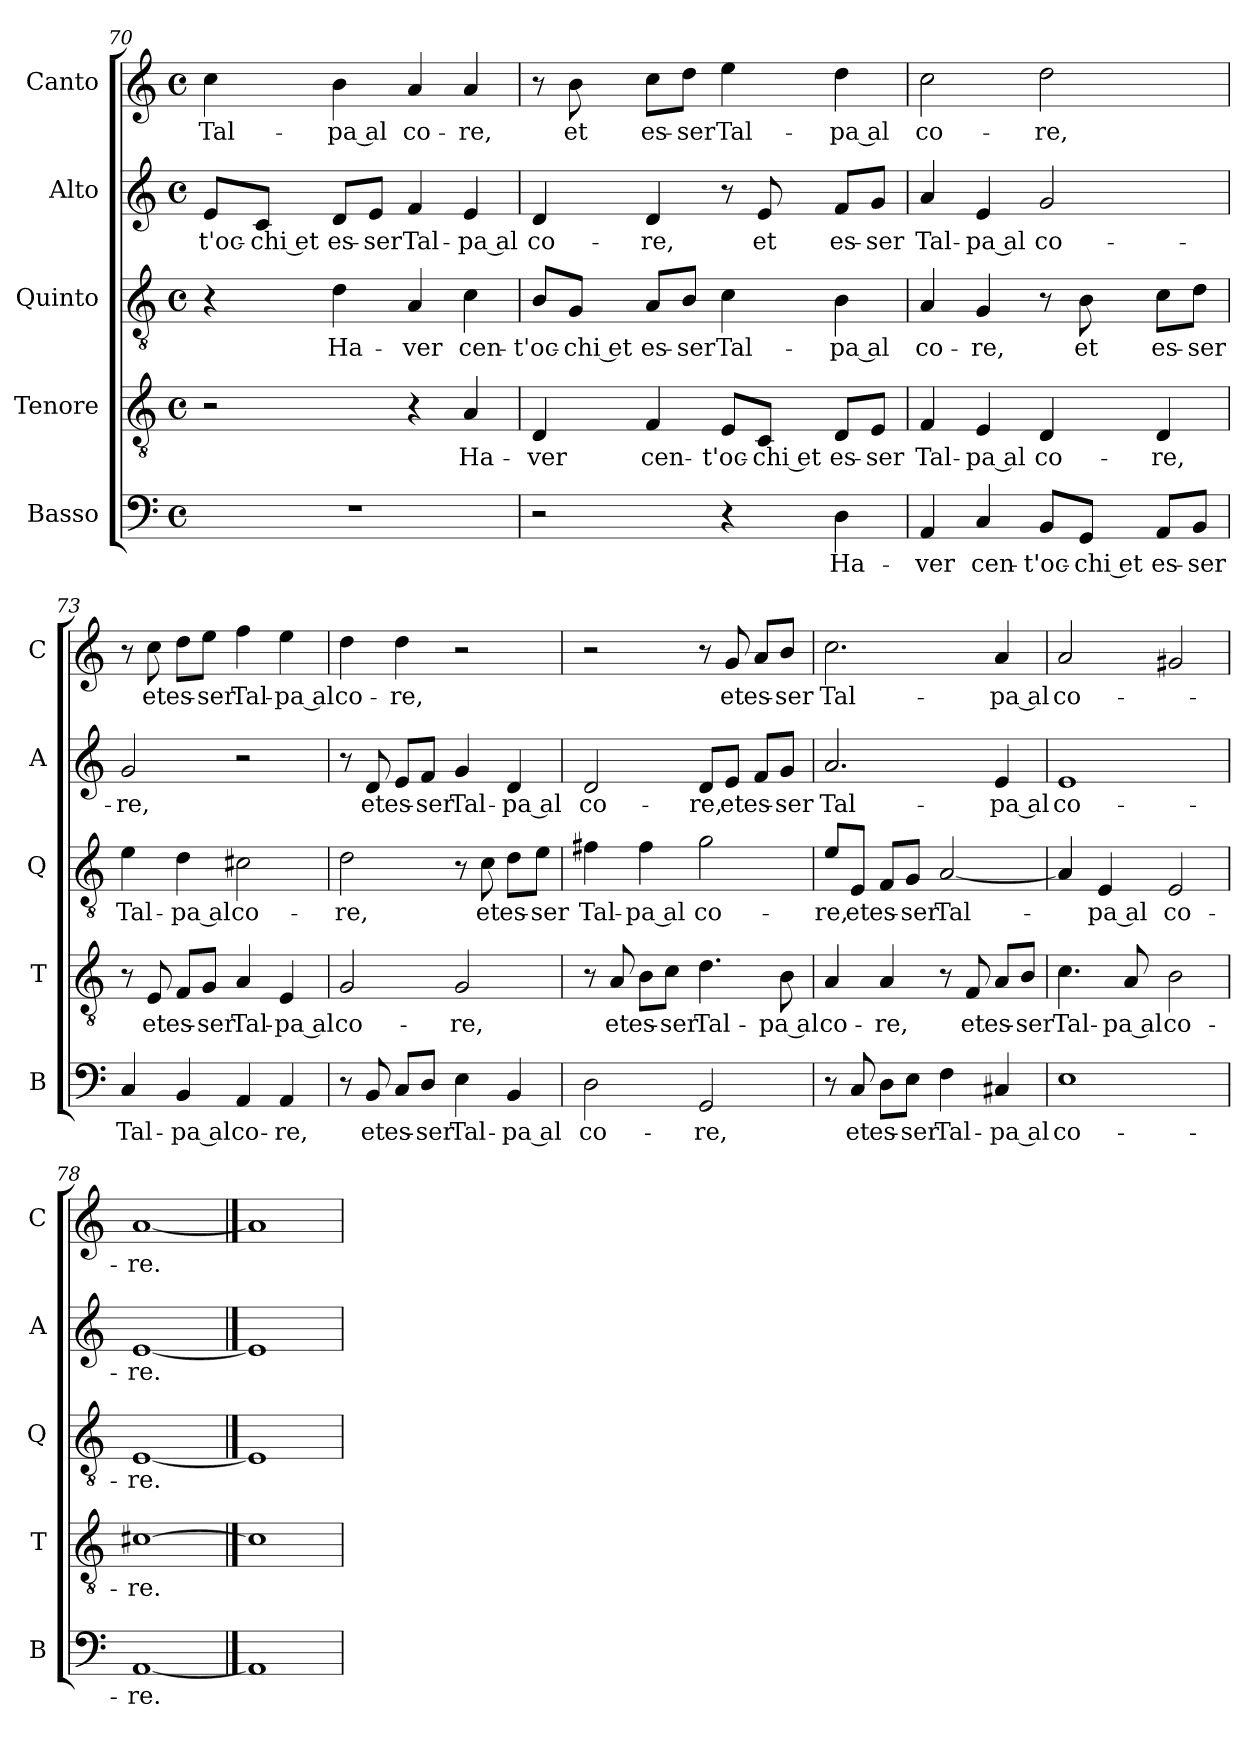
**kern	**text	**kern	**text	**kern	**text	**kern	**text	**kern	**text
*part5	*part5	*part4	*part4	*part3	*part3	*part2	*part2	*part1	*part1
*staff5	*staff5	*staff4	*staff4	*staff3	*staff3	*staff2	*staff2	*staff1	*staff1
*I"Basso	*	*I"Tenore	*	*I"Quinto	*	*I"Alto	*	*I"Canto	*
*I'B	*	*I'T	*	*I'Q	*	*I'A	*	*I'C	*
!!LO:PB:g=z
*clefF4	*	*clefGv2	*	*clefGv2	*	*clefG2	*	*clefG2	*
*k[]	*	*k[]	*	*k[]	*	*k[]	*	*k[]	*
*C:	*	*C:	*	*C:	*	*C:	*	*C:	*
*M4/4	*	*M4/4	*	*M4/4	*	*M4/4	*	*M4/4	*
*met(c)	*	*met(c)	*	*met(c)	*	*met(c)	*	*met(c)	*
=70	=70	=70	=70	=70	=70	=70	=70	=70	=70
!	!	!	!	!	!	!	!LO:LY:b	!	!LO:LY:b
1r	.	2r	.	4r	.	8e/L	-t'oc-	4cc\	Tal-
!	!	!	!	!	!	!	!LO:LY:b	!	!
.	.	.	.	.	.	8c/J	-chi et	.	.
!	!	!	!	!	!LO:LY:b	!	!LO:LY:b	!	!LO:LY:b
.	.	.	.	4d\	Ha-	8d/L	es-	4b\	-pa al
!	!	!	!	!	!	!	!LO:LY:b	!	!
.	.	.	.	.	.	8e/J	-ser	.	.
!	!	!	!	!	!LO:LY:b	!	!LO:LY:b	!	!LO:LY:b
.	.	4r	.	4A/	-ver	4f/	Tal-	4a/	co-
!	!	!	!LO:LY:b	!	!LO:LY:b	!	!LO:LY:b	!	!LO:LY:b
.	.	4A/	Ha-	4c\	cen-	4e/	-pa al	4a/	-re,
=71	=71	=71	=71	=71	=71	=71	=71	=71	=71
!	!	!	!LO:LY:b	!	!LO:LY:b	!	!LO:LY:b	!	!
2r	.	4D/	-ver	8B/L	-t'oc-	4d/	co-	8r	.
!	!	!	!	!	!LO:LY:b	!	!	!	!LO:LY:b
.	.	.	.	8G/J	-chi et	.	.	8b\	et
!	!	!	!LO:LY:b	!	!LO:LY:b	!	!LO:LY:b	!	!LO:LY:b
.	.	4F/	cen-	8A/L	es-	4d/	-re,	8cc\L	es-
!	!	!	!	!	!LO:LY:b	!	!	!	!LO:LY:b
.	.	.	.	8B/J	-ser	.	.	8dd\J	-ser
!	!	!	!LO:LY:b	!	!LO:LY:b	!	!	!	!LO:LY:b
4r	.	8E/L	-t'oc-	4c\	Tal-	8r	.	4ee\	Tal-
!	!	!	!LO:LY:b	!	!	!	!LO:LY:b	!	!
.	.	8C/J	-chi et	.	.	8e/	et	.	.
!	!LO:LY:b	!	!LO:LY:b	!	!LO:LY:b	!	!LO:LY:b	!	!LO:LY:b
4D\	Ha-	8D/L	es-	4B\	-pa al	8f/L	es-	4dd\	-pa al
!	!	!	!LO:LY:b	!	!	!	!LO:LY:b	!	!
.	.	8E/J	-ser	.	.	8g/J	-ser	.	.
=72	=72	=72	=72	=72	=72	=72	=72	=72	=72
!	!LO:LY:b	!	!LO:LY:b	!	!LO:LY:b	!	!LO:LY:b	!	!LO:LY:b
4AA/	-ver	4F/	Tal-	4A/	co-	4a/	Tal-	2cc\	co-
!	!LO:LY:b	!	!LO:LY:b	!	!LO:LY:b	!	!LO:LY:b	!	!
4C/	cen-	4E/	-pa al	4G/	-re,	4e/	-pa al	.	.
!	!LO:LY:b	!	!LO:LY:b	!	!	!	!LO:LY:b	!	!LO:LY:b
8BB/L	-t'oc-	4D/	co-	8r	.	2g/	co-	2dd\	-re,
!	!LO:LY:b	!	!	!	!LO:LY:b	!	!	!	!
8GG/J	-chi et	.	.	8B\	et	.	.	.	.
!	!LO:LY:b	!	!LO:LY:b	!	!LO:LY:b	!	!	!	!
8AA/L	es-	4D/	-re,	8c\L	es-	.	.	.	.
!	!LO:LY:b	!	!	!	!LO:LY:b	!	!	!	!
8BB/J	-ser	.	.	8d\J	-ser	.	.	.	.
=73	=73	=73	=73	=73	=73	=73	=73	=73	=73
!	!LO:LY:b	!	!	!	!LO:LY:b	!	!LO:LY:b	!	!
4C/	Tal-	8r	.	4e\	Tal-	2g/	-re,	8r	.
!	!	!	!LO:LY:b	!	!	!	!	!	!LO:LY:b
.	.	8E/	et	.	.	.	.	8cc\	et
!	!LO:LY:b	!	!LO:LY:b	!	!LO:LY:b	!	!	!	!LO:LY:b
4BB/	-pa al	8F/L	es-	4d\	-pa al	.	.	8dd\L	es-
!	!	!	!LO:LY:b	!	!	!	!	!	!LO:LY:b
.	.	8G/J	-ser	.	.	.	.	8ee\J	-ser
!	!LO:LY:b	!	!LO:LY:b	!	!LO:LY:b	!	!	!	!LO:LY:b
4AA/	co-	4A/	Tal-	2c#X\	co-	2r	.	4ff\	Tal-
!	!LO:LY:b	!	!LO:LY:b	!	!	!	!	!	!LO:LY:b
4AA/	-re,	4E/	-pa al	.	.	.	.	4ee\	-pa al
!!LO:LB:g=z
=74	=74	=74	=74	=74	=74	=74	=74	=74	=74
!	!	!	!LO:LY:b	!	!LO:LY:b	!	!	!	!LO:LY:b
8r	.	2G/	co-	2d\	-re,	8r	.	4dd\	co-
!	!LO:LY:b	!	!	!	!	!	!LO:LY:b	!	!
8BB/	et	.	.	.	.	8d/	et	.	.
!	!LO:LY:b	!	!	!	!	!	!LO:LY:b	!	!LO:LY:b
8C/L	es-	.	.	.	.	8e/L	es-	4dd\	-re,
!	!LO:LY:b	!	!	!	!	!	!LO:LY:b	!	!
8D/J	-ser	.	.	.	.	8f/J	-ser	.	.
!	!LO:LY:b	!	!LO:LY:b	!	!	!	!LO:LY:b	!	!
4E\	Tal-	2G/	-re,	8r	.	4g/	Tal-	2r	.
!	!	!	!	!	!LO:LY:b	!	!	!	!
.	.	.	.	8c\	et	.	.	.	.
!	!LO:LY:b	!	!	!	!LO:LY:b	!	!LO:LY:b	!	!
4BB/	-pa al	.	.	8d\L	es-	4d/	-pa al	.	.
!	!	!	!	!	!LO:LY:b	!	!	!	!
.	.	.	.	8e\J	-ser	.	.	.	.
=75	=75	=75	=75	=75	=75	=75	=75	=75	=75
!	!LO:LY:b	!	!	!	!LO:LY:b	!	!LO:LY:b	!	!
2D\	co-	8r	.	4f#X\	Tal-	2d/	co-	2r	.
!	!	!	!LO:LY:b	!	!	!	!	!	!
.	.	8A/	et	.	.	.	.	.	.
!	!	!	!LO:LY:b	!	!LO:LY:b	!	!	!	!
.	.	8B\L	es-	4f#\	-pa al	.	.	.	.
!	!	!	!LO:LY:b	!	!	!	!	!	!
.	.	8c\J	-ser	.	.	.	.	.	.
!	!LO:LY:b	!	!LO:LY:b	!	!LO:LY:b	!	!LO:LY:b	!	!
2GG/	-re,	4.d\	Tal-	2g\	co-	8d/L	-re,	8r	.
!	!	!	!	!	!	!	!LO:LY:b	!	!LO:LY:b
.	.	.	.	.	.	8e/J	et	8g/	et
!	!	!	!	!	!	!	!LO:LY:b	!	!LO:LY:b
.	.	.	.	.	.	8f/L	es-	8a/L	es-
!	!	!	!LO:LY:b	!	!	!	!LO:LY:b	!	!LO:LY:b
.	.	8B\	-pa al	.	.	8g/J	-ser	8b/J	-ser
=76	=76	=76	=76	=76	=76	=76	=76	=76	=76
!	!	!	!LO:LY:b	!	!LO:LY:b	!	!LO:LY:b	!	!LO:LY:b
8r	.	4A/	co-	8e/L	-re,	2.a/	Tal-	2.cc\	Tal-
!	!LO:LY:b	!	!	!	!LO:LY:b	!	!	!	!
8C/	et	.	.	8E/J	et	.	.	.	.
!	!LO:LY:b	!	!LO:LY:b	!	!LO:LY:b	!	!	!	!
8D\L	es-	4A/	-re,	8F/L	es-	.	.	.	.
!	!LO:LY:b	!	!	!	!LO:LY:b	!	!	!	!
8E\J	-ser	.	.	8G/J	-ser	.	.	.	.
!	!LO:LY:b	!	!	!	!LO:LY:b	!	!	!	!
4F\	Tal-	8r	.	[2A/	Tal-	.	.	.	.
!	!	!	!LO:LY:b	!	!	!	!	!	!
.	.	8F/	et	.	.	.	.	.	.
!	!LO:LY:b	!	!LO:LY:b	!	!	!	!LO:LY:b	!	!LO:LY:b
4C#X/	-pa al	8A/L	es-	.	.	4e/	-pa al	4a/	-pa al
!	!	!	!LO:LY:b	!	!	!	!	!	!
.	.	8B/J	-ser	.	.	.	.	.	.
=77	=77	=77	=77	=77	=77	=77	=77	=77	=77
!	!LO:LY:b	!	!LO:LY:b	!	!	!	!LO:LY:b	!	!LO:LY:b
1E	co-	4.c\	Tal-	4A/]	.	1e	co-	2a/	co-
!	!	!	!	!	!LO:LY:b	!	!	!	!
.	.	.	.	4E/	-pa al	.	.	.	.
!	!	!	!LO:LY:b	!	!	!	!	!	!
.	.	8A/	-pa al	.	.	.	.	.	.
!	!	!	!LO:LY:b	!	!LO:LY:b	!	!	!	!
.	.	2B\	co-	2E/	co-	.	.	2g#X/	.
=78	=78	=78	=78	=78	=78	=78	=78	=78	=78
!	!LO:LY:b	!	!LO:LY:b	!	!LO:LY:b	!	!LO:LY:b	!	!LO:LY:b
[1AA	-re.	[1c#X	-re.	[1E	-re.	[1e	-re.	[1a	-re.
==79	==79	==79	==79	==79	==79	==79	==79	==79	==79
1AA]	.	1c#]	.	1E]	.	1e]	.	1a]	.
=	=	=	=	=	=	=	=	=	=
*-	*-	*-	*-	*-	*-	*-	*-	*-	*-
